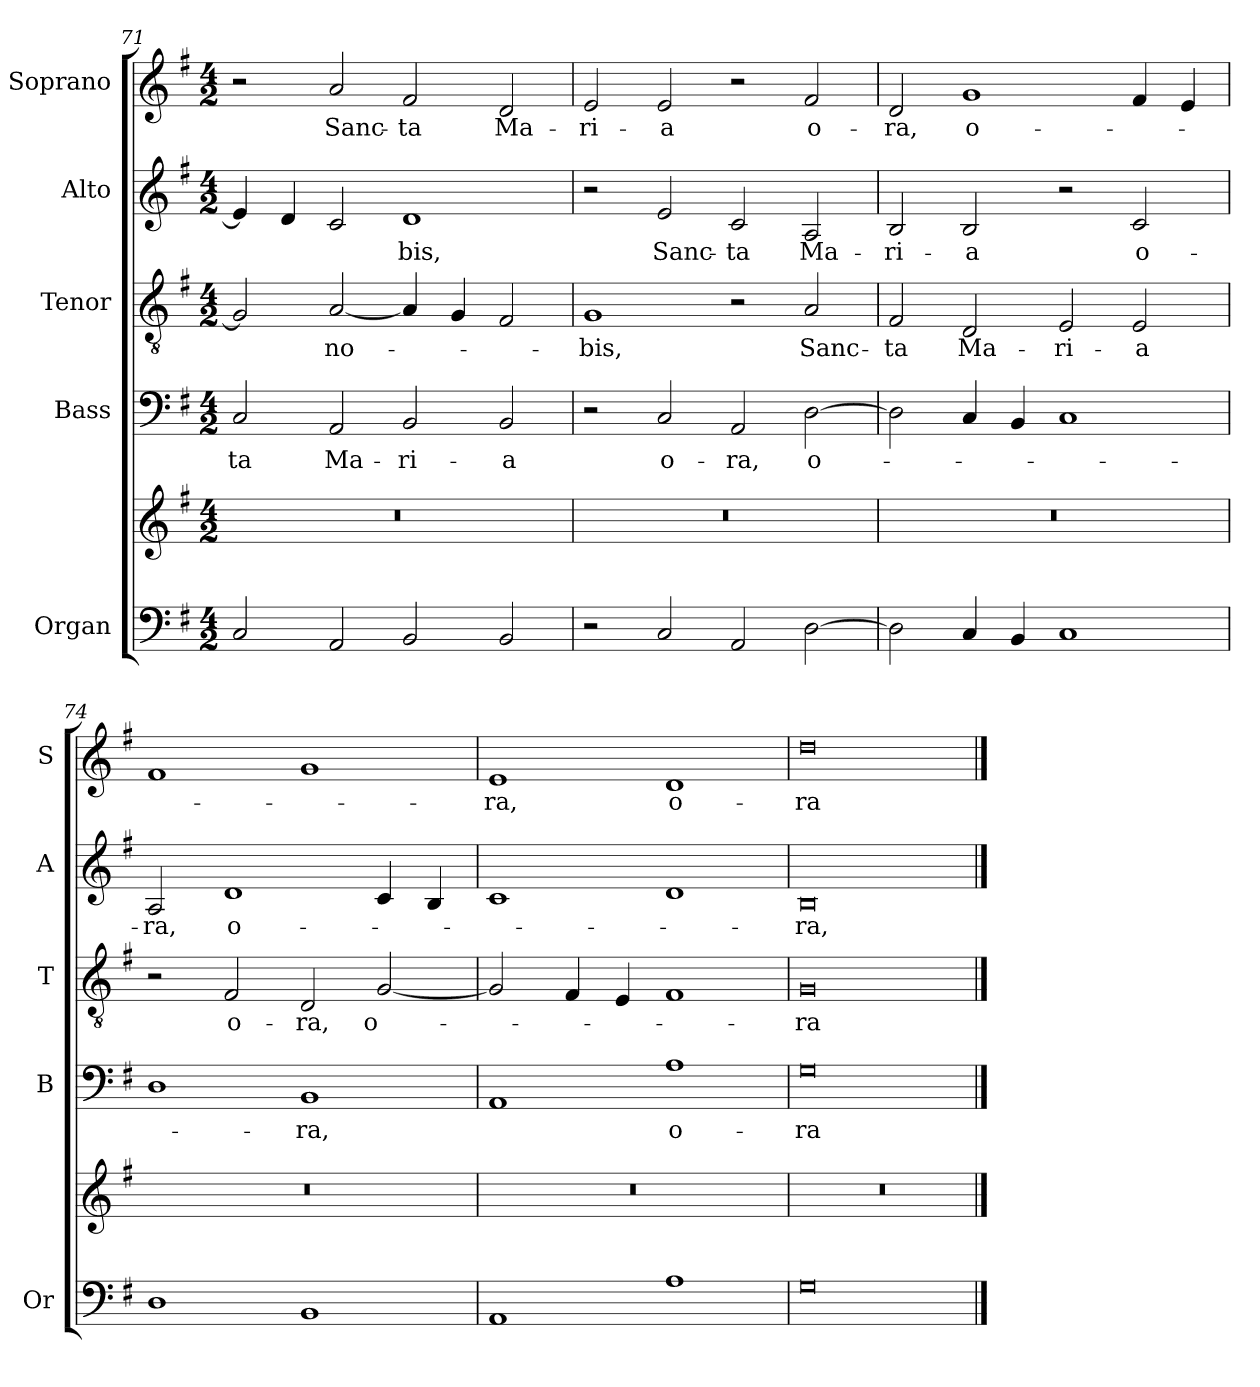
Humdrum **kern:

**kern	**kern	**kern	**text	**kern	**text	**kern	**text	**kern	**text
*part5	*part5	*part4	*part4	*part3	*part3	*part2	*part2	*part1	*part1
*staff6	*staff5	*staff4	*staff4	*staff3	*staff3	*staff2	*staff2	*staff1	*staff1
*I"Organ	*	*I"Bass	*	*I"Tenor	*	*I"Alto	*	*I"Soprano	*
*I'Or	*	*I'B	*	*I'T	*	*I'A	*	*I'S	*
*clefF4	*clefG2	*clefF4	*	*clefGv2	*	*clefG2	*	*clefG2	*
*k[f#]	*k[f#]	*k[f#]	*	*k[f#]	*	*k[f#]	*	*k[f#]	*
*G:	*G:	*G:	*	*G:	*	*G:	*	*G:	*
*M4/2	*M4/2	*M4/2	*	*M4/2	*	*M4/2	*	*M4/2	*
=71	=71	=71	=71	=71	=71	=71	=71	=71	=71
!	!	!	!LO:LY:b	!	!	!	!	!	!
2C/	0r	2C/	-ta	2G/]	.	4e/]	.	2r	.
.	.	.	.	.	.	4d/	.	.	.
!	!	!	!LO:LY:b	!	!LO:LY:b	!	!	!	!LO:LY:b
2AA/	.	2AA/	Ma-	[2A/	no-	2c/	.	2a/	Sanc-
!	!	!	!LO:LY:b	!	!	!	!LO:LY:b	!	!LO:LY:b
2BB/	.	2BB/	-ri-	4A/]	.	1d	-bis,	2f#/	-ta
.	.	.	.	4G/	.	.	.	.	.
!	!	!	!LO:LY:b	!	!	!	!	!	!LO:LY:b
2BB/	.	2BB/	-a	2F#/	.	.	.	2d/	Ma-
!!LO:LB:g=z
=72	=72	=72	=72	=72	=72	=72	=72	=72	=72
!	!	!	!	!	!LO:LY:b	!	!	!	!LO:LY:b
2r	0r	2r	.	1G	-bis,	2r	.	2e/	-ri-
!	!	!	!LO:LY:b	!	!	!	!LO:LY:b	!	!LO:LY:b
2C/	.	2C/	o-	.	.	2e/	Sanc-	2e/	-a
!	!	!	!LO:LY:b	!	!	!	!LO:LY:b	!	!
2AA/	.	2AA/	-ra,	2r	.	2c/	-ta	2r	.
!	!	!	!LO:LY:b	!	!LO:LY:b	!	!LO:LY:b	!	!LO:LY:b
[2D\	.	[2D\	o-	2A/	Sanc-	2A/	Ma-	2f#/	o-
=73	=73	=73	=73	=73	=73	=73	=73	=73	=73
!	!	!	!	!	!LO:LY:b	!	!LO:LY:b	!	!LO:LY:b
2D\]	0r	2D\]	.	2F#/	-ta	2B/	-ri-	2d/	-ra,
!	!	!	!	!	!LO:LY:b	!	!LO:LY:b	!	!LO:LY:b
4C/	.	4C/	.	2D/	Ma-	2B/	-a	1g	o-
4BB/	.	4BB/	.	.	.	.	.	.	.
!	!	!	!	!	!LO:LY:b	!	!	!	!
1C	.	1C	.	2E/	-ri-	2r	.	.	.
!	!	!	!	!	!LO:LY:b	!	!LO:LY:b	!	!
.	.	.	.	2E/	-a	2c/	o-	4f#/	.
.	.	.	.	.	.	.	.	4e/	.
=74	=74	=74	=74	=74	=74	=74	=74	=74	=74
!	!	!	!	!	!	!	!LO:LY:b	!	!
1D	0r	1D	.	2r	.	2A/	-ra,	1f#	.
!	!	!	!	!	!LO:LY:b	!	!LO:LY:b	!	!
.	.	.	.	2F#/	o-	1d	o-	.	.
!	!	!	!LO:LY:b	!	!LO:LY:b	!	!	!	!
1BB	.	1BB	-ra,	2D/	-ra,	.	.	1g	.
!	!	!	!	!	!LO:LY:b	!	!	!	!
.	.	.	.	[2G/	o-	4c/	.	.	.
.	.	.	.	.	.	4B/	.	.	.
=75	=75	=75	=75	=75	=75	=75	=75	=75	=75
!	!	!	!	!	!	!	!	!	!LO:LY:b
1AA	0r	1AA	.	2G/]	.	1c	.	1e	-ra,
.	.	.	.	4F#/	.	.	.	.	.
.	.	.	.	4E/	.	.	.	.	.
!	!	!	!LO:LY:b	!	!	!	!	!	!LO:LY:b
1A	.	1A	o-	1F#	.	1d	.	1d	o-
=76	=76	=76	=76	=76	=76	=76	=76	=76	=76
!	!	!	!LO:LY:b	!	!LO:LY:b	!	!LO:LY:b	!	!LO:LY:b
0G	0r	0G	-ra	0G	-ra	0B	-ra,	0dd	-ra
==	==	==	==	==	==	==	==	==	==
*-	*-	*-	*-	*-	*-	*-	*-	*-	*-
